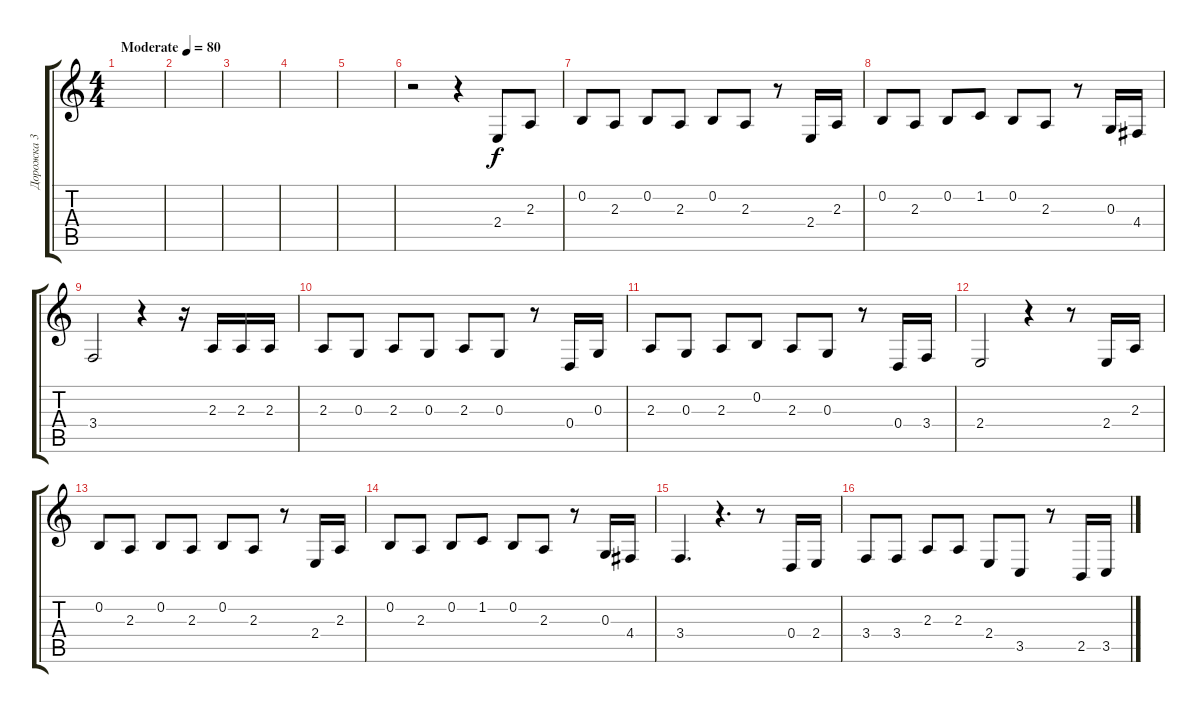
\track ("Дорожка 3" "Дорожка 3") {instrument viola}
\staff {score tabs}
\tuning (E4 B3 G3 D3 A2 E2) {hide}
\ts (4 4)
\tempo (80 "Moderate")
\clef g2
\ks c
|
|
|
|
|
r.2 r.4 2.4.8 2.3.8 |
0.2.8 2.3.8 0.2.8 2.3.8 0.2.8 2.3.8 r.8 2.4.16 2.3.16 |
0.2.8 2.3.8 0.2.8 1.2.8 0.2.8 2.3.8 r.8 0.3.16 4.4.16 |
3.4.2 r.4 r.16 2.3.16 2.3.16 2.3.16 |
2.3.8 0.3.8 2.3.8 0.3.8 2.3.8 0.3.8 r.8 0.4.16 0.3.16 |
2.3.8 0.3.8 2.3.8 0.2.8 2.3.8 0.3.8 r.8 0.4.16 3.4.16 |
2.4.2 r.4 r.8 2.4.16 2.3.16 |
0.2.8 2.3.8 0.2.8 2.3.8 0.2.8 2.3.8 r.8 2.4.16 2.3.16 |
0.2.8 2.3.8 0.2.8 1.2.8 0.2.8 2.3.8 r.8 0.3.16 4.4.16 |
3.4.4{d} r.4{d} r.8 0.4.16 2.4.16 |
3.4.8 3.4.8 2.3.8 2.3.8 2.4.8 3.5.8 r.8 2.5.16 3.5.16
